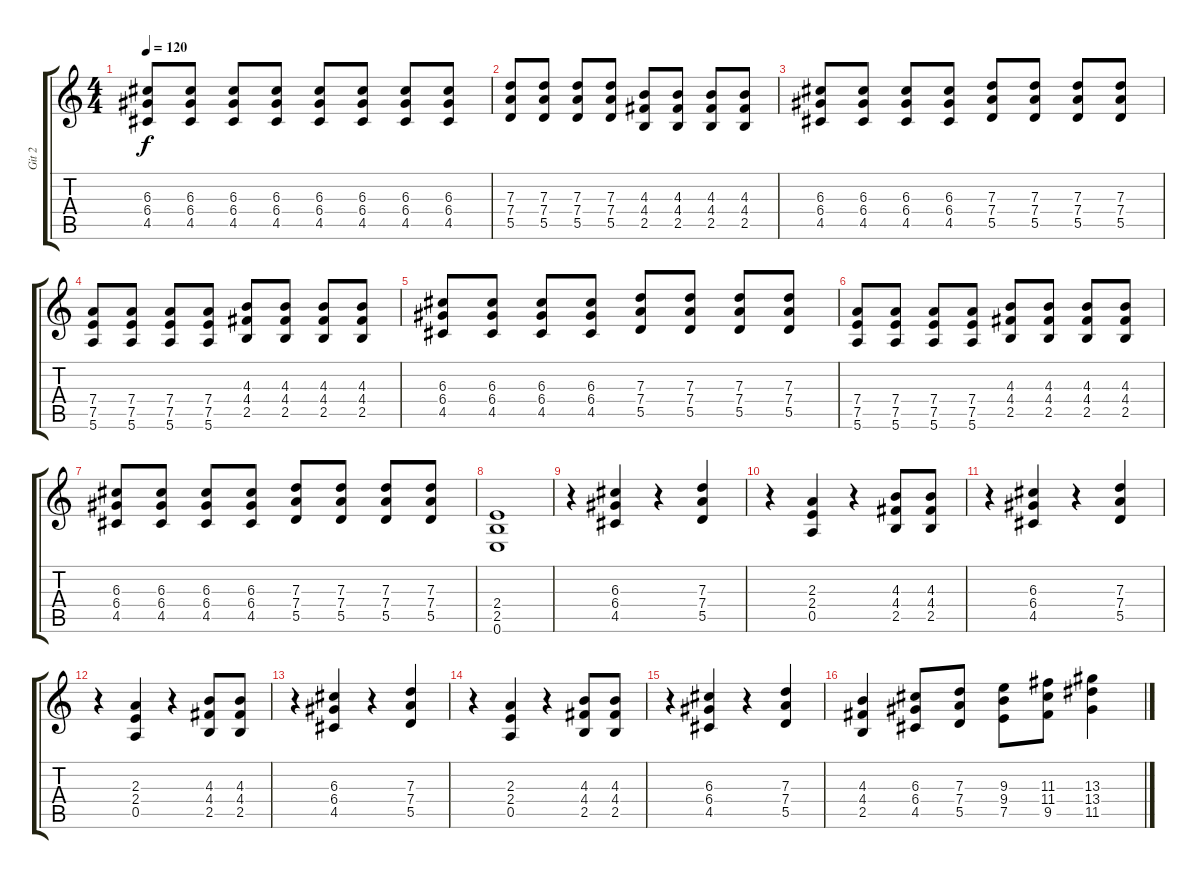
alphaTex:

\track ("Git 2" "Git 2") {instrument distortionguitar}
\staff {score tabs}
\tuning (E4 B3 G3 D3 A2 E2) {hide}
\ts (4 4)
\tempo 120
\clef g2
\ks c
(6.3 6.4 4.5).8{dy f} (6.3 6.4 4.5).8 (6.3 6.4 4.5).8 (6.3 6.4 4.5).8 (6.3 6.4 4.5).8 (6.3 6.4 4.5).8 (6.3 6.4 4.5).8 (6.3 6.4 4.5).8 |
(7.3 7.4 5.5).8 (7.3 7.4 5.5).8 (7.3 7.4 5.5).8 (7.3 7.4 5.5).8 (4.3 4.4 2.5).8 (4.3 4.4 2.5).8 (4.3 4.4 2.5).8 (4.3 4.4 2.5).8 |
(6.3 6.4 4.5).8 (6.3 6.4 4.5).8 (6.3 6.4 4.5).8 (6.3 6.4 4.5).8 (7.3 7.4 5.5).8 (7.3 7.4 5.5).8 (7.3 7.4 5.5).8 (7.3 7.4 5.5).8 |
(7.4 7.5 5.6).8 (7.4 7.5 5.6).8 (7.4 7.5 5.6).8 (7.4 7.5 5.6).8 (4.3 4.4 2.5).8 (4.3 4.4 2.5).8 (4.3 4.4 2.5).8 (4.3 4.4 2.5).8 |
(6.3 6.4 4.5).8 (6.3 6.4 4.5).8 (6.3 6.4 4.5).8 (6.3 6.4 4.5).8 (7.3 7.4 5.5).8 (7.3 7.4 5.5).8 (7.3 7.4 5.5).8 (7.3 7.4 5.5).8 |
(7.4 7.5 5.6).8 (7.4 7.5 5.6).8 (7.4 7.5 5.6).8 (7.4 7.5 5.6).8 (4.3 4.4 2.5).8 (4.3 4.4 2.5).8 (4.3 4.4 2.5).8 (4.3 4.4 2.5).8 |
(6.3 6.4 4.5).8 (6.3 6.4 4.5).8 (6.3 6.4 4.5).8 (6.3 6.4 4.5).8 (7.3 7.4 5.5).8 (7.3 7.4 5.5).8 (7.3 7.4 5.5).8 (7.3 7.4 5.5).8 |
(2.4 2.5 0.6).1 |
r.4 (6.3 6.4 4.5).4 r.4 (7.3 7.4 5.5).4 |
r.4 (2.3 2.4 0.5).4 r.4 (4.3 4.4 2.5).8 (4.3 4.4 2.5).8 |
r.4 (6.3 6.4 4.5).4 r.4 (7.3 7.4 5.5).4 |
r.4 (2.3 2.4 0.5).4 r.4 (4.3 4.4 2.5).8 (4.3 4.4 2.5).8 |
r.4 (6.3 6.4 4.5).4 r.4 (7.3 7.4 5.5).4 |
r.4 (2.3 2.4 0.5).4 r.4 (4.3 4.4 2.5).8 (4.3 4.4 2.5).8 |
r.4 (6.3 6.4 4.5).4 r.4 (7.3 7.4 5.5).4 |
(4.3 4.4 2.5).4 (6.3 6.4 4.5).8 (7.3 7.4 5.5).8 (9.3 9.4 7.5).8 (11.3 11.4 9.5).8 (13.3 13.4 11.5).4
